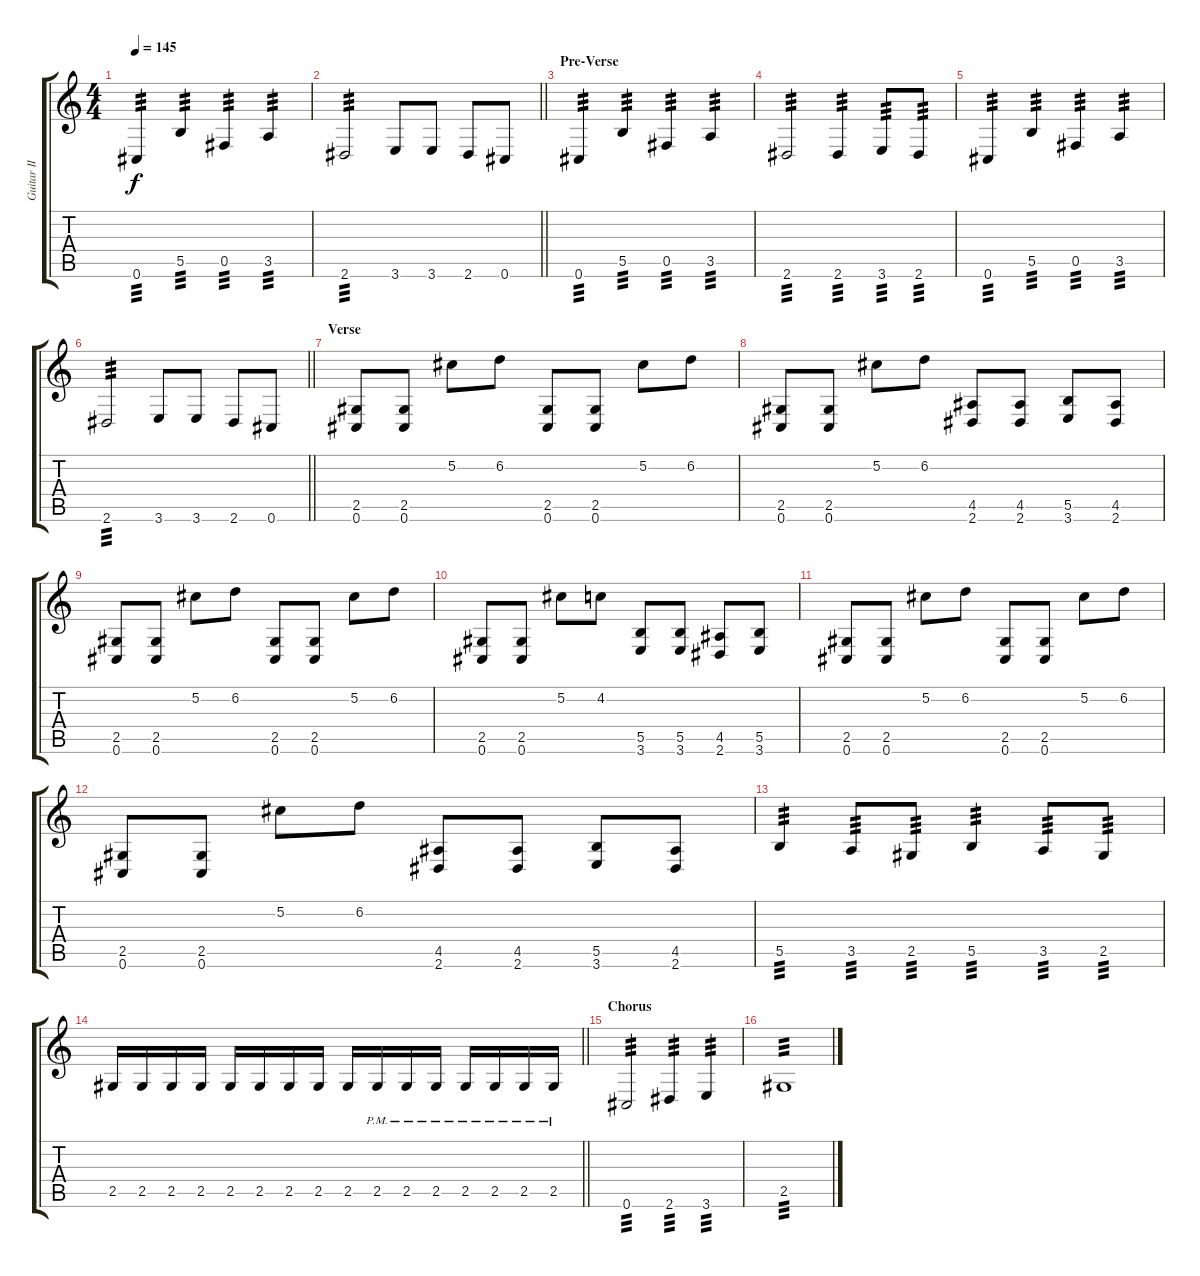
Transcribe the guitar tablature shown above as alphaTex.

\track ("Guitar II" "Guitar II") {instrument distortionguitar}
\staff {score tabs}
\tuning (Db4 Ab3 E3 B2 Gb2 Db2) {hide}
\ts (4 4)
\tempo 145
\clef g2
\ks c
0.6.4{tp 3 dy f} 5.5.4{tp 3} 0.5.4{tp 3} 3.5.4{tp 3} |
\barLineRight lightlight
2.6.2{tp 3} 3.6.8 3.6.8 2.6.8 0.6.8 |
\section ("" "Pre-Verse")
0.6.4{tp 3} 5.5.4{tp 3} 0.5.4{tp 3} 3.5.4{tp 3} |
2.6.2{tp 3} 2.6.4{tp 3} 3.6.8{tp 3} 2.6.8{tp 3} |
0.6.4{tp 3} 5.5.4{tp 3} 0.5.4{tp 3} 3.5.4{tp 3} |
\barLineRight lightlight
2.6.2{tp 3} 3.6.8 3.6.8 2.6.8 0.6.8 |
\section ("" "Verse")
(2.5 0.6).8 (2.5 0.6).8 5.2.8 6.2.8 (2.5 0.6).8 (2.5 0.6).8 5.2.8 6.2.8 |
(2.5 0.6).8 (2.5 0.6).8 5.2.8 6.2.8 (4.5 2.6).8 (4.5 2.6).8 (5.5 3.6).8 (4.5 2.6).8 |
(2.5 0.6).8 (2.5 0.6).8 5.2.8 6.2.8 (2.5 0.6).8 (2.5 0.6).8 5.2.8 6.2.8 |
(2.5 0.6).8 (2.5 0.6).8 5.2.8 4.2.8 (5.5 3.6).8 (5.5 3.6).8 (4.5 2.6).8 (5.5 3.6).8 |
(2.5 0.6).8 (2.5 0.6).8 5.2.8 6.2.8 (2.5 0.6).8 (2.5 0.6).8 5.2.8 6.2.8 |
(2.5 0.6).8 (2.5 0.6).8 5.2.8 6.2.8 (4.5 2.6).8 (4.5 2.6).8 (5.5 3.6).8 (4.5 2.6).8 |
5.5.4{tp 3} 3.5.8{tp 3} 2.5.8{tp 3} 5.5.4{tp 3} 3.5.8{tp 3} 2.5.8{tp 3} |
\barLineRight lightlight
2.5.16 2.5.16 2.5.16 2.5.16 2.5.16 2.5.16 2.5.16 2.5.16 2.5.16 2.5{pm}.16 2.5{pm}.16 2.5{pm}.16 2.5{pm}.16 2.5{pm}.16 2.5{pm}.16 2.5{pm}.16 |
\section ("" "Chorus")
0.6.2{tp 3} 2.6.4{tp 3} 3.6.4{tp 3} |
2.5.1{tp 3}
